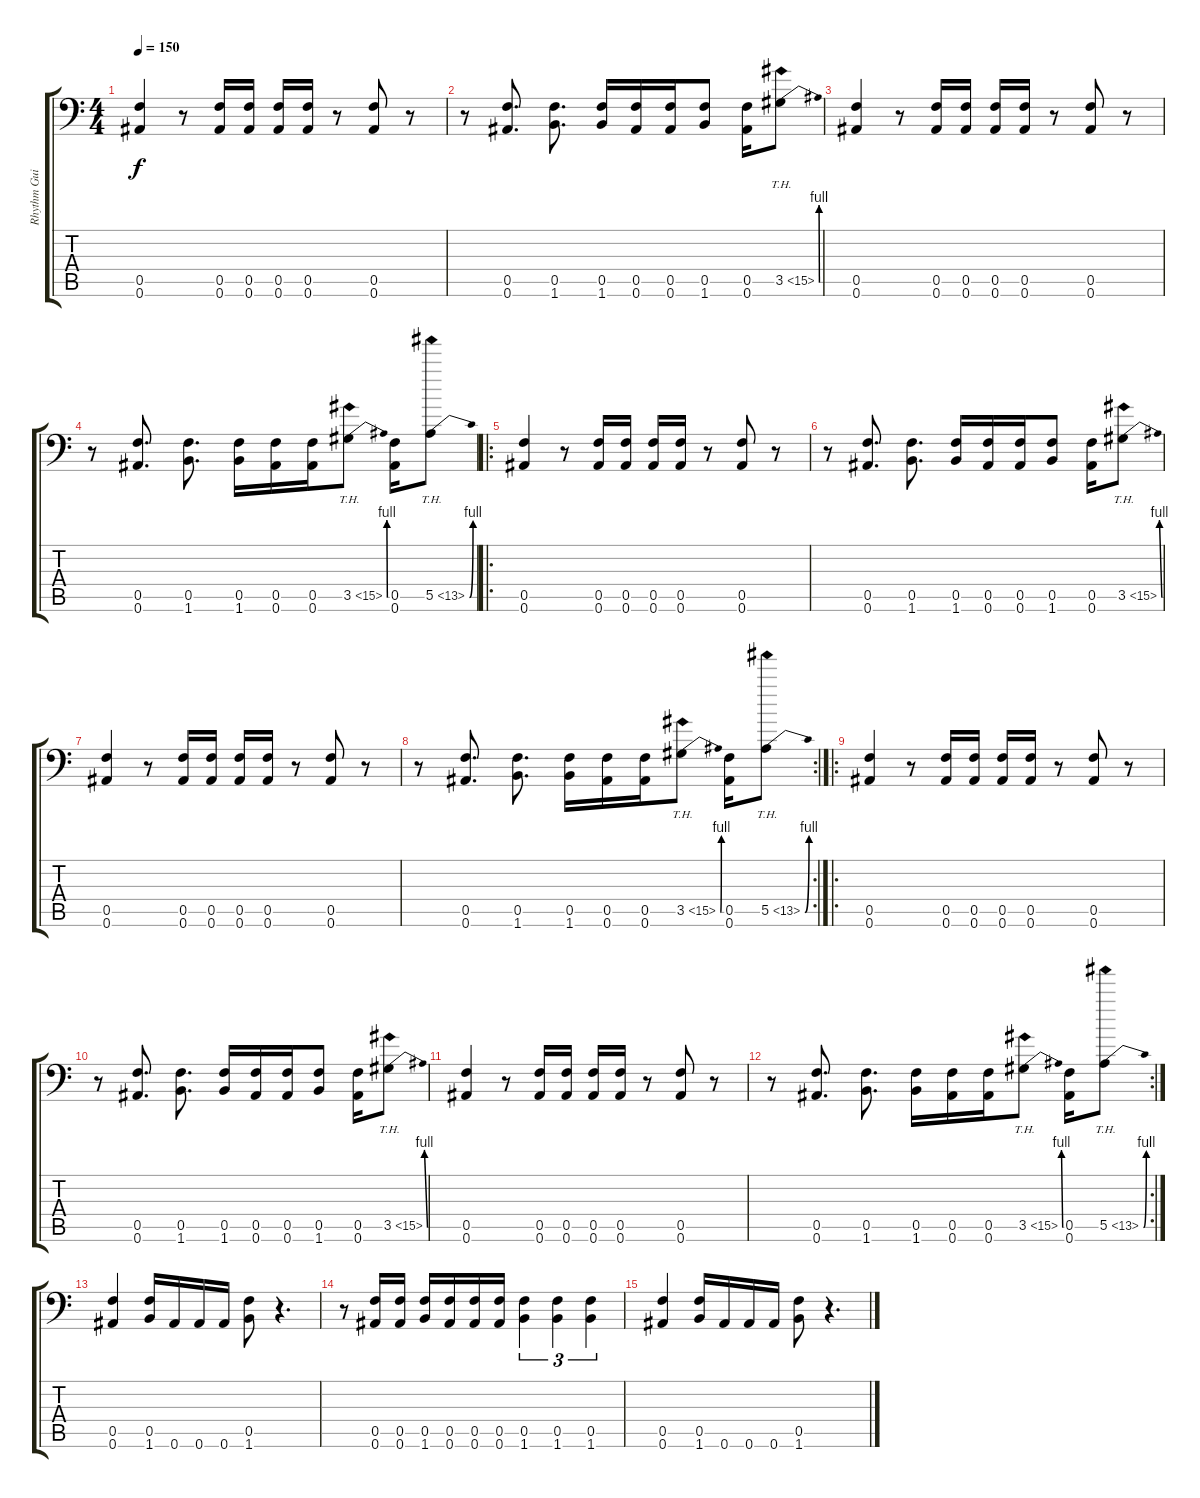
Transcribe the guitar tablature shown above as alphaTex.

\track ("Rhythm Guitar" "Rhythm Gui") {instrument distortionguitar}
\staff {score tabs}
\tuning (C4 G3 Eb3 Bb2 F2 Bb1) {hide}
\ts (4 4)
\tempo 150
\clef f4
\ks c
(0.5 0.6).4{dy f} r.8 (0.5 0.6).16 (0.5 0.6).16 (0.5 0.6).16 (0.5 0.6).16 r.8 (0.5 0.6).8 r.8 |
r.8 (0.5 0.6).8{d} (0.5 1.6).8{d} (0.5 1.6).16 (0.5 0.6).16 (0.5 0.6).16 (0.5 1.6).8 (0.5 0.6).16 3.5{be (bend 0 0 60 4) th 12}.8 |
(0.5 0.6).4 r.8 (0.5 0.6).16 (0.5 0.6).16 (0.5 0.6).16 (0.5 0.6).16 r.8 (0.5 0.6).8 r.8 |
r.8 (0.5 0.6).8{d} (0.5 1.6).8{d} (0.5 1.6).16 (0.5 0.6).16 (0.5 0.6).16 3.5{be (bend 0 0 60 4) th 12}.8 (0.5 0.6).16 5.5{be (bend 0 0 60 4) th 8}.8 |
\ro
(0.5 0.6).4 r.8 (0.5 0.6).16 (0.5 0.6).16 (0.5 0.6).16 (0.5 0.6).16 r.8 (0.5 0.6).8 r.8 |
r.8 (0.5 0.6).8{d} (0.5 1.6).8{d} (0.5 1.6).16 (0.5 0.6).16 (0.5 0.6).16 (0.5 1.6).8 (0.5 0.6).16 3.5{be (bend 0 0 60 4) th 12}.8 |
(0.5 0.6).4 r.8 (0.5 0.6).16 (0.5 0.6).16 (0.5 0.6).16 (0.5 0.6).16 r.8 (0.5 0.6).8 r.8 |
\rc 2
r.8 (0.5 0.6).8{d} (0.5 1.6).8{d} (0.5 1.6).16 (0.5 0.6).16 (0.5 0.6).16 3.5{be (bend 0 0 60 4) th 12}.8 (0.5 0.6).16 5.5{be (bend 0 0 60 4) th 8}.8 |
\ro
(0.5 0.6).4 r.8 (0.5 0.6).16 (0.5 0.6).16 (0.5 0.6).16 (0.5 0.6).16 r.8 (0.5 0.6).8 r.8 |
r.8 (0.5 0.6).8{d} (0.5 1.6).8{d} (0.5 1.6).16 (0.5 0.6).16 (0.5 0.6).16 (0.5 1.6).8 (0.5 0.6).16 3.5{be (bend 0 0 60 4) th 12}.8 |
(0.5 0.6).4 r.8 (0.5 0.6).16 (0.5 0.6).16 (0.5 0.6).16 (0.5 0.6).16 r.8 (0.5 0.6).8 r.8 |
\rc 2
r.8 (0.5 0.6).8{d} (0.5 1.6).8{d} (0.5 1.6).16 (0.5 0.6).16 (0.5 0.6).16 3.5{be (bend 0 0 60 4) th 12}.8 (0.5 0.6).16 5.5{be (bend 0 0 60 4) th 8}.8 |
(0.5 0.6).4 (0.5 1.6).16 0.6.16 0.6.16 0.6.16 (0.5 1.6).8 r.4{d} |
r.8 (0.5 0.6).16 (0.5 0.6).16 (0.5 1.6).16 (0.5 0.6).16 (0.5 0.6).16 (0.5 0.6).16 (0.5 1.6).4{tu (3 2)} (0.5 1.6).4{tu (3 2)} (0.5 1.6).4{tu (3 2)} |
(0.5 0.6).4 (0.5 1.6).16 0.6.16 0.6.16 0.6.16 (0.5 1.6).8 r.4{d}
